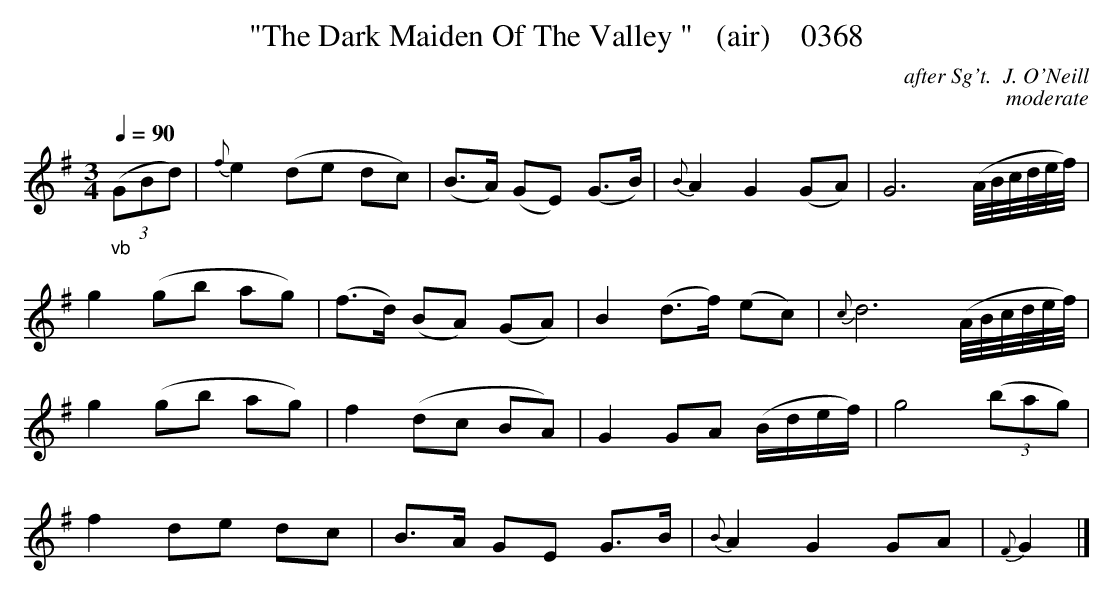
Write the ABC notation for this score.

X:1
T:"The Dark Maiden Of The Valley "   (air)    0368
C:after Sg't.  J. O'Neill
C:moderate
Q:1/4=90
M:3/4
L:1/8
K:G
"_vb"(3(GBd)|{f}e2 (de dc)|(B3/2A/2) (GE) (G3/2B/2)|{B}A2G2(GA)|G6(A/4B/4c/4d/4e/4f/4)|
g2(gb ag)|(f3/2d/2) (BA) (GA)|B2(d3/2f/2) (ec)|{c}d6 (A/4B/4c/4d/4e/4f/4)|
g2(gb ag)|f2(dc BA)|G2GA (B/2d/2e/2f/2)|g4 (3(bag)|
f2de dc|B3/2A/2 GE G3/2B/2|{B}A2G2GA|{F}G2|]
